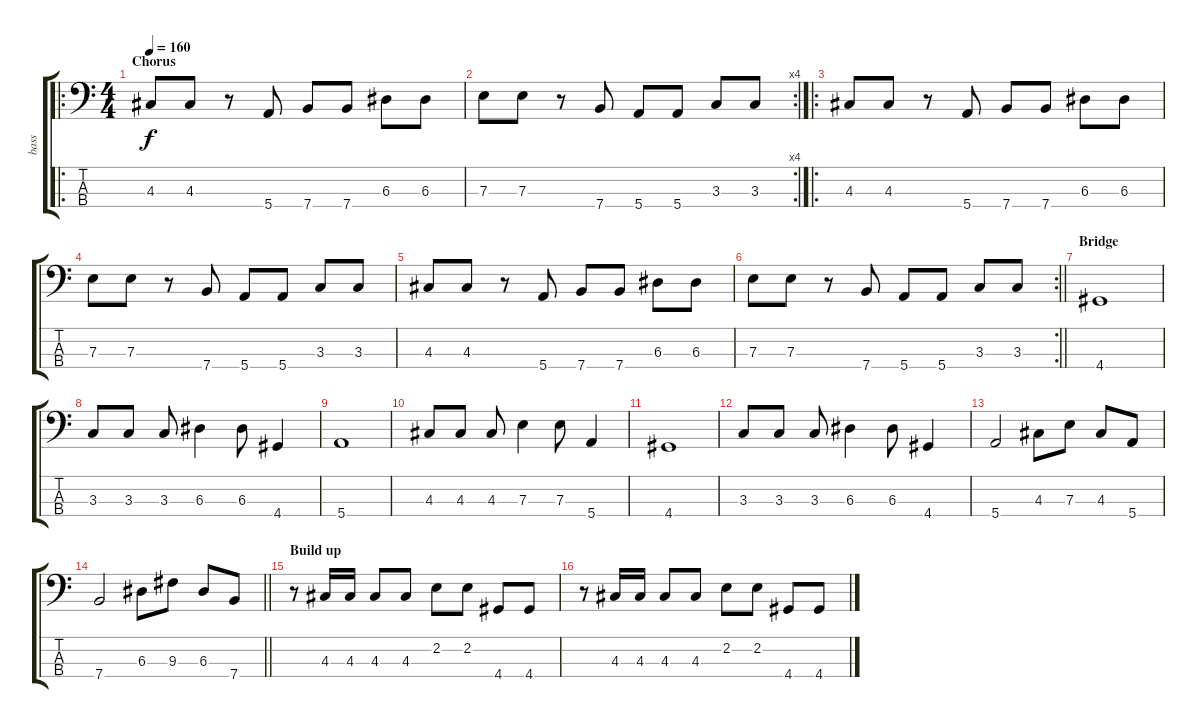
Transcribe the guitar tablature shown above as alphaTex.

\track ("bass" "bass") {instrument electricbassfinger}
\staff {score tabs}
\tuning (G2 D2 A1 E1) {hide}
\ro
\ts (4 4)
\section ("" "Chorus")
\tempo 160
\clef f4
\ks c
4.3.8{dy f} 4.3.8 r.8 5.4.8 7.4.8 7.4.8 6.3.8 6.3.8 |
\rc 4
7.3.8 7.3.8 r.8 7.4.8 5.4.8 5.4.8 3.3.8 3.3.8 |
\ro
4.3.8 4.3.8 r.8 5.4.8 7.4.8 7.4.8 6.3.8 6.3.8 |
7.3.8 7.3.8 r.8 7.4.8 5.4.8 5.4.8 3.3.8 3.3.8 |
4.3.8 4.3.8 r.8 5.4.8 7.4.8 7.4.8 6.3.8 6.3.8 |
\rc 2
\barLineRight lightlight
7.3.8 7.3.8 r.8 7.4.8 5.4.8 5.4.8 3.3.8 3.3.8 |
\section ("" "Bridge")
4.4.1 |
3.3.8 3.3.8 3.3.8 6.3.4 6.3.8 4.4.4 |
5.4.1 |
4.3.8 4.3.8 4.3.8 7.3.4 7.3.8 5.4.4 |
4.4.1 |
3.3.8 3.3.8 3.3.8 6.3.4 6.3.8 4.4.4 |
5.4.2 4.3.8 7.3.8 4.3.8 5.4.8 |
\barLineRight lightlight
7.4.2 6.3.8 9.3.8 6.3.8 7.4.8 |
\section ("" "Build up")
r.8 4.3.16 4.3.16 4.3.8 4.3.8 2.2.8 2.2.8 4.4.8 4.4.8 |
r.8 4.3.16 4.3.16 4.3.8 4.3.8 2.2.8 2.2.8 4.4.8 4.4.8
